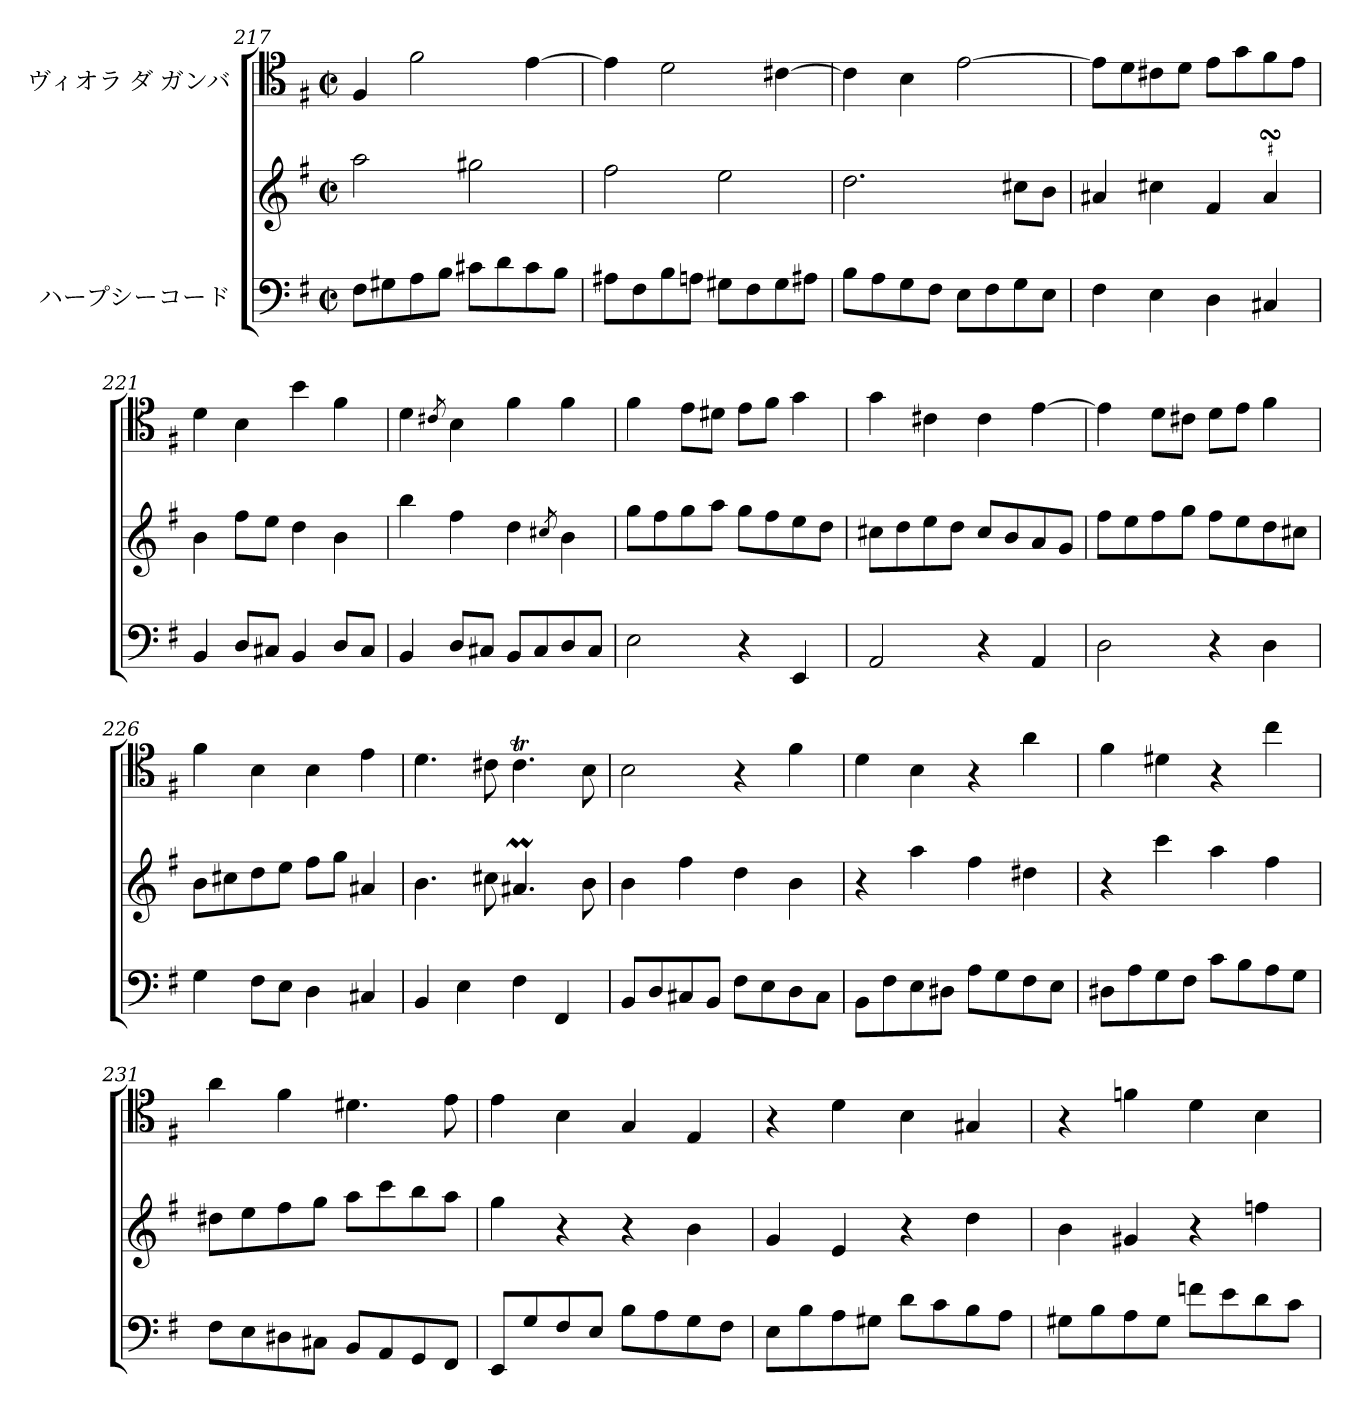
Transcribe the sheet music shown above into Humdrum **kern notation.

**kern	**kern	**kern
*part2	*part2	*part1
*staff3	*staff2	*staff1
*I"ハープシーコード	*	*I"ヴィオラ ダ ガンバ
*clefF4	*clefG2	*clefC4
*k[f#]	*k[f#]	*k[f#]
*M2/2	*M2/2	*M2/2
*met(c|)	*met(c|)	*met(c|)
=217	=217	=217
8F#\L	2aa\	4F#/
8G#X\	.	.
8A\	.	2f#\
8B\J	.	.
8c#X\L	2gg#X\	.
8d\	.	.
8c#\	.	[4e\
8B\J	.	.
!!LO:LB:g=z
=218	=218	=218
8A#X\L	2ff#\	4e\]
8F#\	.	.
8B\	.	2d\
8An\J	.	.
8G#X\L	2ee\	.
8F#\	.	.
8G#\	.	[4c#X\
8A#X\J	.	.
=219	=219	=219
8B\L	2.dd\	4c#\]
8A\	.	.
8G\	.	4B\
8F#\J	.	.
8E\L	.	[2e\
8F#\	.	.
8G\	8cc#X\L	.
8E\J	8b\J	.
=220	=220	=220
4F#\	4a#X/	8e\L]
.	.	8d\
4E\	4cc#X\	8c#X\
.	.	8d\J
4D\	4f#/	8e\L
.	.	8g\
4C#X/	4a#sSsS/	8f#\
.	.	8e\J
=221	=221	=221
4BB/	4b\	4d\
8D/L	8ff#\L	4B\
8C#X/J	8ee\J	.
4BB/	4dd\	4b\
8D/L	4b\	4f#\
8C#/J	.	.
!!LO:LB:g=z
=222	=222	=222
4BB/	4bb\	4d\
.	.	8qc#X/
8D/L	4ff#\	4B\
8C#X/J	.	.
8BB/L	4dd\	4f#\
8C#/	.	.
.	8qcc#X/	.
8D/	4b\	4f#\
8C#/J	.	.
=223	=223	=223
2E\	8gg\L	4f#\
.	8ff#\	.
.	8gg\	8e\L
.	8aa\J	8d#X\J
4r	8gg\L	8e\L
.	8ff#\	8f#\J
4EE/	8ee\	4g\
.	8dd\J	.
=224	=224	=224
2AA/	8cc#X\L	4g\
.	8dd\	.
.	8ee\	4c#X\
.	8dd\J	.
4r	8cc#/L	4c#\
.	8b/	.
4AA/	8a/	[4e\
.	8g/J	.
=225	=225	=225
2D\	8ff#\L	4e\]
.	8ee\	.
.	8ff#\	8d\L
.	8gg\J	8c#X\J
4r	8ff#\L	8d\L
.	8ee\	8e\J
4D\	8dd\	4f#\
.	8cc#X\J	.
!!LO:LB:g=z
=226	=226	=226
4G\	8b\L	4f#\
.	8cc#X\	.
8F#\L	8dd\	4B\
8E\J	8ee\J	.
4D\	8ff#\L	4B\
.	8gg\J	.
4C#X/	4a#X/	4e\
=227	=227	=227
4BB/	4.b\	4.d\
4E\	.	.
.	8cc#X\	8c#X\
4F#\	4.a#Xm/	4.c#t\
4FF#/	.	.
.	8b\	8B\
=228	=228	=228
8BB/L	4b\	2B\
8D/	.	.
8C#X/	4ff#\	.
8BB/J	.	.
8F#\L	4dd\	4r
8E\	.	.
8D\	4b\	4f#\
8C#\J	.	.
=229	=229	=229
8BB\L	4r	4d\
8F#\	.	.
8E\	4aa\	4B\
8D#X\J	.	.
8A\L	4ff#\	4r
8G\	.	.
8F#\	4dd#X\	4a\
8E\J	.	.
=230	=230	=230
8D#X\L	4r	4f#\
8A\	.	.
8G\	4ccc\	4d#X\
8F#\J	.	.
8c\L	4aa\	4r
8B\	.	.
8A\	4ff#\	4cc\
8G\J	.	.
!!LO:PB:g=z
=231	=231	=231
8F#\L	8dd#X\L	4a\
8E\	8ee\	.
8D#X\	8ff#\	4f#\
8C#X\J	8gg\J	.
8BB/L	8aa\L	4.d#X\
8AA/	8ccc\	.
8GG/	8bb\	.
8FF#/J	8aa\J	8e\
=232	=232	=232
8EE/L	4gg\	4e\
8G/	.	.
8F#/	4r	4B\
8E/J	.	.
8B\L	4r	4G/
8A\	.	.
8G\	4b\	4E/
8F#\J	.	.
=233	=233	=233
8E\L	4g/	4r
8B\	.	.
8A\	4e/	4d\
8G#X\J	.	.
8d\L	4r	4B\
8c\	.	.
8B\	4dd\	4G#X/
8A\J	.	.
=234	=234	=234
8G#X\L	4b\	4r
8B\	.	.
8A\	4g#X/	4fn\
8G#\J	.	.
8fn\L	4r	4d\
8e\	.	.
8d\	4ffn\	4B\
8c\J	.	.
=	=	=
*-	*-	*-
